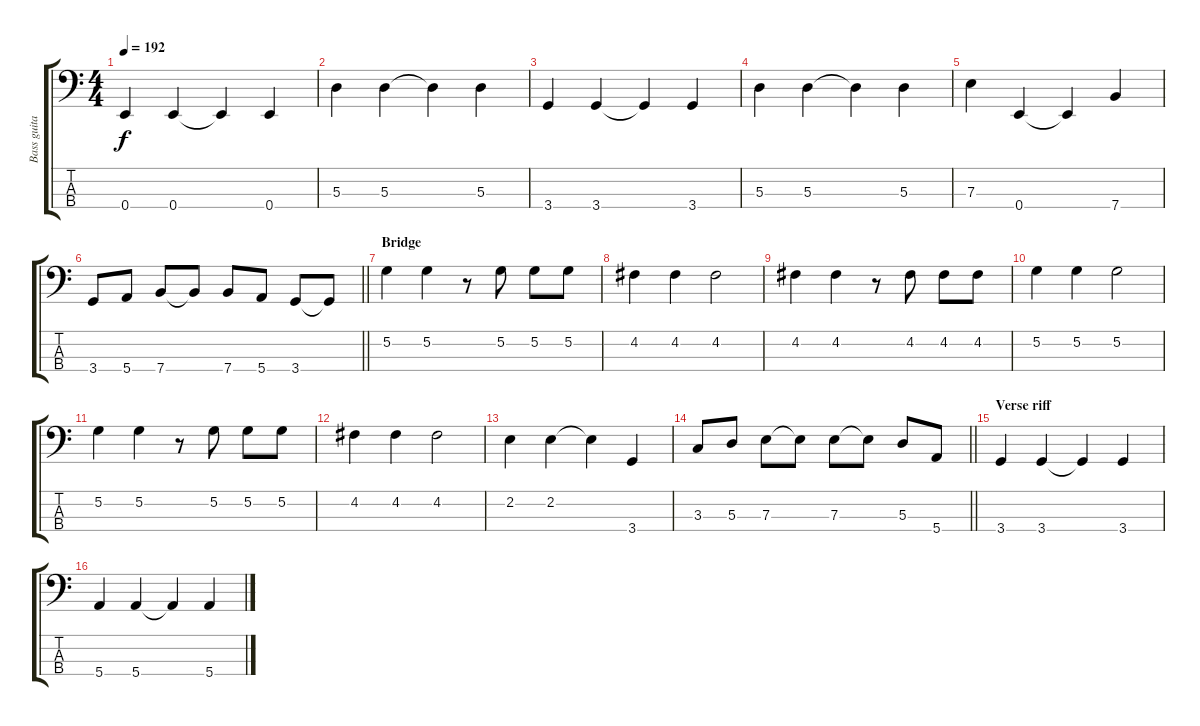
\track ("Bass guitar" "Bass guita") {instrument electricbassfinger}
\staff {score tabs}
\tuning (G2 D2 A1 E1) {hide}
\ts (4 4)
\tempo 192
\clef f4
\ks c
0.4.4{dy f} 0.4.4 0.4{t}.4 0.4.4 |
5.3.4 5.3.4 5.3{t}.4 5.3.4 |
3.4.4 3.4.4 3.4{t}.4 3.4.4 |
5.3.4 5.3.4 5.3{t}.4 5.3.4 |
7.3.4 0.4.4 0.4{t}.4 7.4.4 |
\barLineRight lightlight
3.4.8 5.4.8 7.4.8 7.4{t}.8 7.4.8 5.4.8 3.4.8 3.4{t}.8 |
\section ("" "Bridge")
5.2.4{volume 12} 5.2.4 r.8 5.2.8 5.2.8 5.2.8 |
4.2.4 4.2.4 4.2.2 |
4.2.4 4.2.4 r.8 4.2.8 4.2.8 4.2.8 |
5.2.4 5.2.4 5.2.2 |
5.2.4 5.2.4 r.8 5.2.8 5.2.8 5.2.8 |
4.2.4 4.2.4 4.2.2 |
2.2.4{volume 16} 2.2.4 2.2{t}.4 3.4.4 |
\barLineRight lightlight
3.3.8 5.3.8 7.3.8 7.3{t}.8 7.3.8 7.3{t}.8 5.3.8 5.4.8 |
\section ("" "Verse riff")
3.4.4 3.4.4 3.4{t}.4 3.4.4 |
5.4.4 5.4.4 5.4{t}.4 5.4.4
